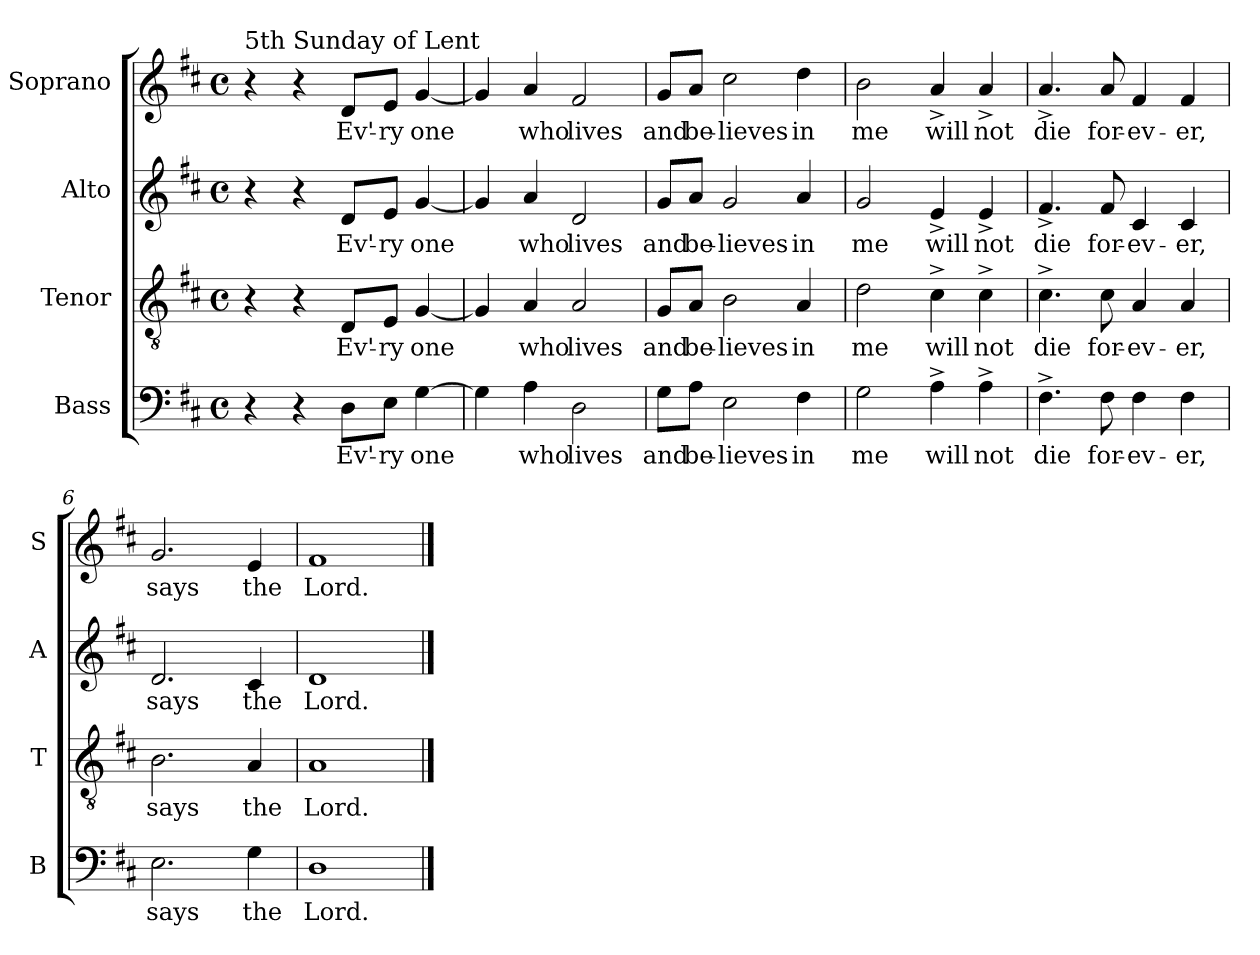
**kern	**text	**kern	**text	**kern	**text	**kern	**text
*part4	*part4	*part3	*part3	*part2	*part2	*part1	*part1
*staff4	*staff4	*staff3	*staff3	*staff2	*staff2	*staff1	*staff1
*I"Bass	*	*I"Tenor	*	*I"Alto	*	*I"Soprano	*
*I'B	*	*I'T	*	*I'A	*	*I'S	*
*clefF4	*	*clefGv2	*	*clefG2	*	*clefG2	*
*k[f#c#]	*	*k[f#c#]	*	*k[f#c#]	*	*k[f#c#]	*
*D:	*	*D:	*	*D:	*	*D:	*
*M4/4	*	*M4/4	*	*M4/4	*	*M4/4	*
*met(c)	*	*met(c)	*	*met(c)	*	*met(c)	*
=1	=1	=1	=1	=1	=1	=1	=1
!	!	!	!	!	!	!LO:TX:a:t=5th Sunday of Lent	!
4r	.	4r	.	4r	.	4r	.
4r	.	4r	.	4r	.	4r	.
!	!LO:LY:b	!	!LO:LY:b	!	!LO:LY:b	!	!LO:LY:b
8D\L	Ev'-	8D/L	Ev'-	8d/L	Ev'-	8d/L	Ev'-
!	!LO:LY:b	!	!LO:LY:b	!	!LO:LY:b	!	!LO:LY:b
8E\J	-ry	8E/J	-ry	8e/J	-ry	8e/J	-ry
!	!LO:LY:b	!	!LO:LY:b	!	!LO:LY:b	!	!LO:LY:b
[>4G\	one	[<4G/	one	[<4g/	one	[<4g/	one
=2	=2	=2	=2	=2	=2	=2	=2
4G\]	.	4G/]	.	4g/]	.	4g/]	.
!	!LO:LY:b	!	!LO:LY:b	!	!LO:LY:b	!	!LO:LY:b
4A\	who	4A/	who	4a/	who	4a/	who
!	!LO:LY:b	!	!LO:LY:b	!	!LO:LY:b	!	!LO:LY:b
2D\	lives	2A/	lives	2d/	lives	2f#/	lives
=3	=3	=3	=3	=3	=3	=3	=3
!	!LO:LY:b	!	!LO:LY:b	!	!LO:LY:b	!	!LO:LY:b
8G\L	and	8G/L	and	8g/L	and	8g/L	and
!	!LO:LY:b	!	!LO:LY:b	!	!LO:LY:b	!	!LO:LY:b
8A\J	be-	8A/J	be-	8a/J	be-	8a/J	be-
!	!LO:LY:b	!	!LO:LY:b	!	!LO:LY:b	!	!LO:LY:b
2E\	-lieves	2B\	-lieves	2g/	-lieves	2cc#\	-lieves
!	!LO:LY:b	!	!LO:LY:b	!	!LO:LY:b	!	!LO:LY:b
4F#\	in	4A/	in	4a/	in	4dd\	in
!!LO:LB:g=z
=4	=4	=4	=4	=4	=4	=4	=4
!	!LO:LY:b	!	!LO:LY:b	!	!LO:LY:b	!	!LO:LY:b
2G\	me	2d\	me	2g/	me	2b\	me
!	!LO:LY:b	!	!LO:LY:b	!	!LO:LY:b	!	!LO:LY:b
4A^>\	will	4c#^>\	will	4e^</	will	4a^</	will
!	!LO:LY:b	!	!LO:LY:b	!	!LO:LY:b	!	!LO:LY:b
4A^>\	not	4c#^>\	not	4e^</	not	4a^</	not
=5	=5	=5	=5	=5	=5	=5	=5
!	!LO:LY:b	!	!LO:LY:b	!	!LO:LY:b	!	!LO:LY:b
4.F#^>\	die	4.c#^>\	die	4.f#^</	die	4.a^</	die
!	!LO:LY:b	!	!LO:LY:b	!	!LO:LY:b	!	!LO:LY:b
8F#\	for-	8c#\	for-	8f#/	for-	8a/	for-
!	!LO:LY:b	!	!LO:LY:b	!	!LO:LY:b	!	!LO:LY:b
4F#\	-ev-	4A/	-ev-	4c#/	-ev-	4f#/	-ev-
!	!LO:LY:b	!	!LO:LY:b	!	!LO:LY:b	!	!LO:LY:b
4F#\	-er,	4A/	-er,	4c#/	-er,	4f#/	-er,
=6	=6	=6	=6	=6	=6	=6	=6
!	!LO:LY:b	!	!LO:LY:b	!	!LO:LY:b	!	!LO:LY:b
2.E\	says	2.B\	says	2.d/	says	2.g/	says
!	!LO:LY:b	!	!LO:LY:b	!	!LO:LY:b	!	!LO:LY:b
4G\	the	4A/	the	4c#/	the	4e/	the
=7	=7	=7	=7	=7	=7	=7	=7
!	!LO:LY:b	!	!LO:LY:b	!	!LO:LY:b	!	!LO:LY:b
1D	Lord.	1A	Lord.	1d	Lord.	1f#	Lord.
==	==	==	==	==	==	==	==
*-	*-	*-	*-	*-	*-	*-	*-
